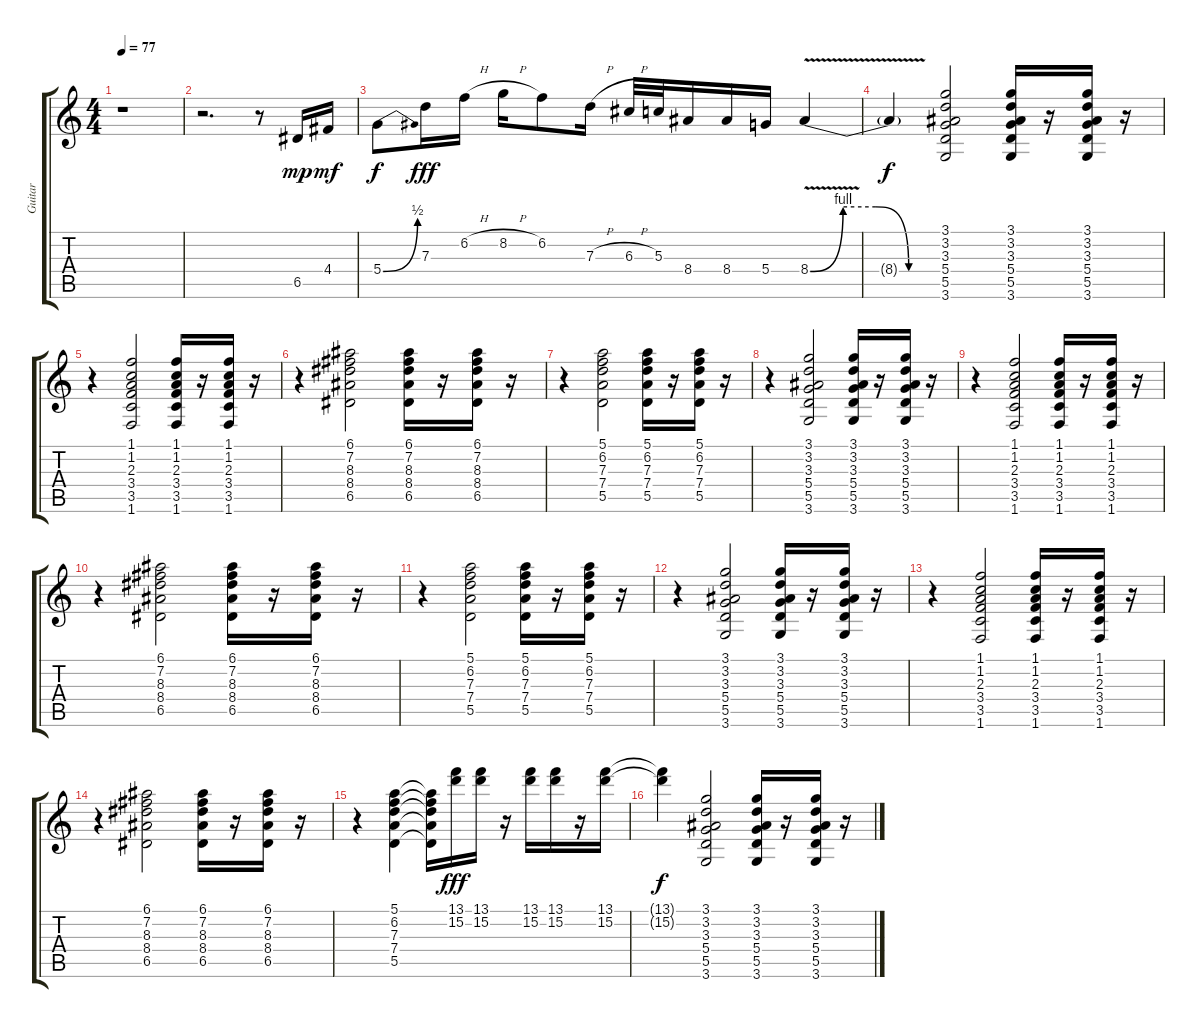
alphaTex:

\track ("Guitar" "Guitar") {instrument distortionguitar}
\staff {score tabs}
\tuning (E4 B3 G3 D3 A2 E2) {hide}
\ts (4 4)
\tempo 77
\clef g2
\ks c
r.1{dy f} |
r.2{d} r.8 6.5.16{dy mp} 4.4.16{dy mf} |
5.4{be (bend 0 0 60 2)}.8{dy f} 7.3.16{dy fff} 6.2{h}.16 8.2{h}.16 6.2.8 7.3{h}.16 6.3{h}.32 5.3.32 8.4.16 8.4.16 5.4.16 8.4{be (custom 0 0 15 4 30 4 45 0 60 0) v}.4 |
8.4{t}.4{dy f} (3.1 3.2 3.3 5.4 5.5 3.6).2 (3.1 3.2 3.3 5.4 5.5 3.6).16 r.16 (3.1 3.2 3.3 5.4 5.5 3.6).16 r.16 |
r.4 (1.1 1.2 2.3 3.4 3.5 1.6).2 (1.1 1.2 2.3 3.4 3.5 1.6).16 r.16 (1.1 1.2 2.3 3.4 3.5 1.6).16 r.16 |
r.4 (6.1 7.2 8.3 8.4 6.5).2 (6.1 7.2 8.3 8.4 6.5).16 r.16 (6.1 7.2 8.3 8.4 6.5).16 r.16 |
r.4 (5.1 6.2 7.3 7.4 5.5).2 (5.1 6.2 7.3 7.4 5.5).16 r.16 (5.1 6.2 7.3 7.4 5.5).16 r.16 |
r.4 (3.1 3.2 3.3 5.4 5.5 3.6).2 (3.1 3.2 3.3 5.4 5.5 3.6).16 r.16 (3.1 3.2 3.3 5.4 5.5 3.6).16 r.16 |
r.4 (1.1 1.2 2.3 3.4 3.5 1.6).2 (1.1 1.2 2.3 3.4 3.5 1.6).16 r.16 (1.1 1.2 2.3 3.4 3.5 1.6).16 r.16 |
r.4 (6.1 7.2 8.3 8.4 6.5).2 (6.1 7.2 8.3 8.4 6.5).16 r.16 (6.1 7.2 8.3 8.4 6.5).16 r.16 |
r.4 (5.1 6.2 7.3 7.4 5.5).2 (5.1 6.2 7.3 7.4 5.5).16 r.16 (5.1 6.2 7.3 7.4 5.5).16 r.16 |
r.4 (3.1 3.2 3.3 5.4 5.5 3.6).2 (3.1 3.2 3.3 5.4 5.5 3.6).16 r.16 (3.1 3.2 3.3 5.4 5.5 3.6).16 r.16 |
r.4 (1.1 1.2 2.3 3.4 3.5 1.6).2 (1.1 1.2 2.3 3.4 3.5 1.6).16 r.16 (1.1 1.2 2.3 3.4 3.5 1.6).16 r.16 |
r.4 (6.1 7.2 8.3 8.4 6.5).2 (6.1 7.2 8.3 8.4 6.5).16 r.16 (6.1 7.2 8.3 8.4 6.5).16 r.16 |
r.4 (5.1 6.2 7.3 7.4 5.5).4 (5.1{t} 6.2{t} 7.3{t} 7.4{t} 5.5{t}).16 (13.1 15.2).16{dy fff} (13.1 15.2).16 r.16 (13.1 15.2).16 (13.1 15.2).16 r.16 (13.1 15.2).16 |
(13.1{t} 15.2{t}).4{dy f} (3.1 3.2 3.3 5.4 5.5 3.6).2 (3.1 3.2 3.3 5.4 5.5 3.6).16 r.16 (3.1 3.2 3.3 5.4 5.5 3.6).16 r.16
